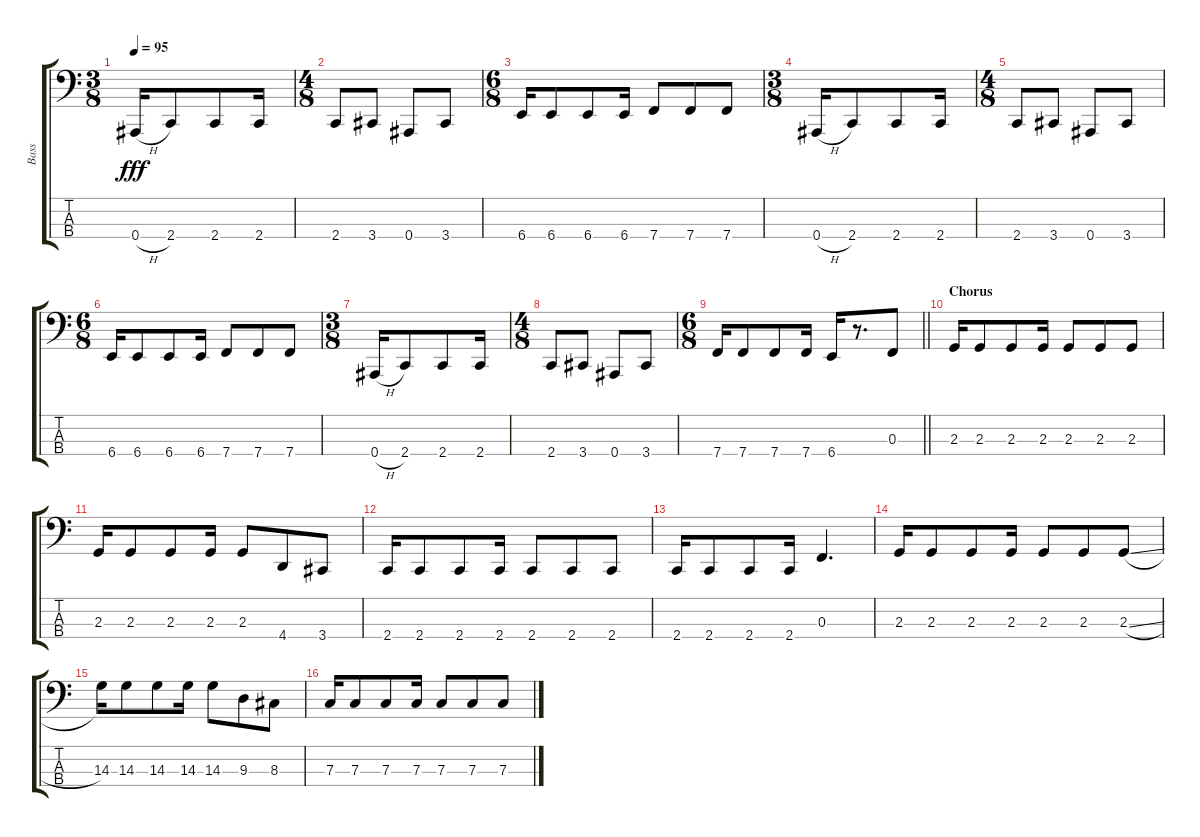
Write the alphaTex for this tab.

\track ("Bass" "Bass") {instrument electricbassfinger}
\staff {score tabs}
\tuning (Eb2 Bb1 F1 Bb0) {hide}
\ts (3 8)
\tempo 95
\clef f4
\ks c
0.4{h}.16{dy fff} 2.4.8 2.4.8 2.4.16 |
\ts (4 8)
2.4.8 3.4.8 0.4.8 3.4.8 |
\ts (6 8)
6.4.16 6.4.8 6.4.8 6.4.16 7.4.8 7.4.8 7.4.8 |
\ts (3 8)
0.4{h}.16 2.4.8 2.4.8 2.4.16 |
\ts (4 8)
2.4.8 3.4.8 0.4.8 3.4.8 |
\ts (6 8)
6.4.16 6.4.8 6.4.8 6.4.16 7.4.8 7.4.8 7.4.8 |
\ts (3 8)
0.4{h}.16 2.4.8 2.4.8 2.4.16 |
\ts (4 8)
2.4.8 3.4.8 0.4.8 3.4.8 |
\ts (6 8)
\barLineRight lightlight
7.4.16 7.4.8 7.4.8 7.4.16 6.4.16 r.8{d} 0.3.8 |
\section ("" "Chorus")
2.3.16 2.3.8 2.3.8 2.3.16 2.3.8 2.3.8 2.3.8 |
2.3.16 2.3.8 2.3.8 2.3.16 2.3.8 4.4.8 3.4.8 |
2.4.16 2.4.8 2.4.8 2.4.16 2.4.8 2.4.8 2.4.8 |
2.4.16 2.4.8 2.4.8 2.4.16 0.3.4{d} |
2.3.16 2.3.8 2.3.8 2.3.16 2.3.8 2.3.8 2.3{sl}.8 |
14.3.16 14.3.8 14.3.8 14.3.16 14.3.8 9.3.8 8.3.8 |
7.3.16 7.3.8 7.3.8 7.3.16 7.3.8 7.3.8 7.3.8
